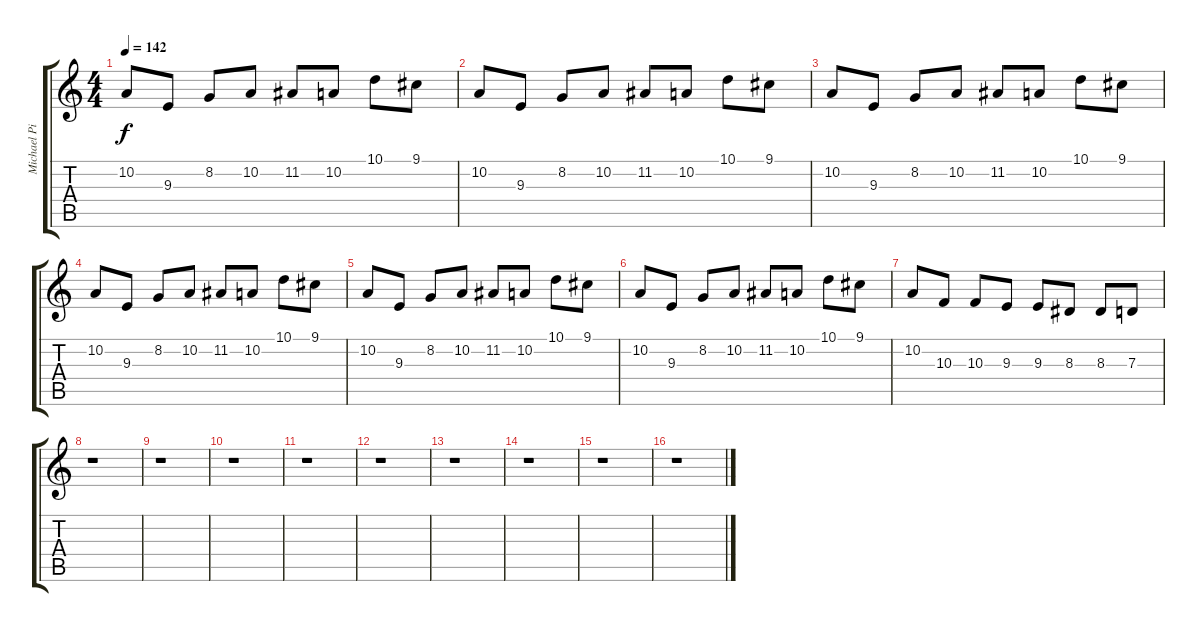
\track ("Michael Pinnella (harpsichord)" "Michael Pi") {instrument harpsichord}
\staff {score tabs}
\tuning (E4 B3 G3 D3 A2 E2) {hide}
\ts (4 4)
\tempo 142
\clef g2
\ks c
10.2.8{dy f} 9.3.8 8.2.8 10.2.8 11.2.8 10.2.8 10.1.8 9.1.8 |
10.2.8 9.3.8 8.2.8 10.2.8 11.2.8 10.2.8 10.1.8 9.1.8 |
10.2.8 9.3.8 8.2.8 10.2.8 11.2.8 10.2.8 10.1.8 9.1.8 |
10.2.8 9.3.8 8.2.8 10.2.8 11.2.8 10.2.8 10.1.8 9.1.8 |
10.2.8 9.3.8 8.2.8 10.2.8 11.2.8 10.2.8 10.1.8 9.1.8 |
10.2.8 9.3.8 8.2.8 10.2.8 11.2.8 10.2.8 10.1.8 9.1.8 |
10.2.8 10.3.8 10.3.8 9.3.8 9.3.8 8.3.8 8.3.8 7.3.8 |
r.1 |
r.1 |
r.1 |
r.1 |
r.1 |
r.1 |
r.1 |
r.1 |
r.1
